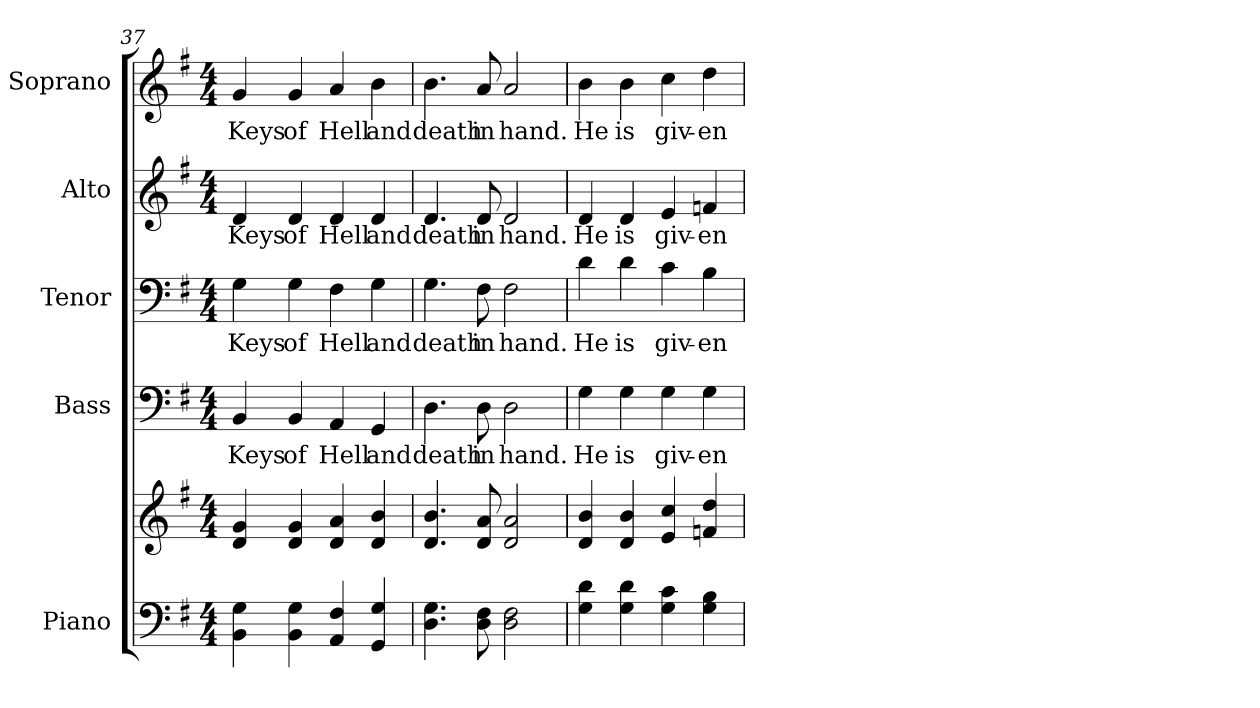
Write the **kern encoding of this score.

**kern	**kern	**kern	**text	**kern	**text	**kern	**text	**kern	**text
*part5	*part5	*part4	*part4	*part3	*part3	*part2	*part2	*part1	*part1
*staff6	*staff5	*staff4	*staff4	*staff3	*staff3	*staff2	*staff2	*staff1	*staff1
*I"Piano	*	*I"Bass	*	*I"Tenor	*	*I"Alto	*	*I"Soprano	*
*I'Pno.	*	*I'B.	*	*I'T.	*	*I'A.	*	*I'S.	*
!!LO:PB:g=z
*clefF4	*clefG2	*clefF4	*	*clefF4	*	*clefG2	*	*clefG2	*
*k[f#]	*k[f#]	*k[f#]	*	*k[f#]	*	*k[f#]	*	*k[f#]	*
*G:	*G:	*G:	*	*G:	*	*G:	*	*G:	*
*M4/4	*M4/4	*M4/4	*	*M4/4	*	*M4/4	*	*M4/4	*
=37	=37	=37	=37	=37	=37	=37	=37	=37	=37
!	!	!	!LO:LY:b:color=#000000	!	!	!	!	!	!
!	!	!	!	!	!LO:LY:b:color=#000000	!	!	!	!
!	!	!	!	!	!	!	!LO:LY:b:color=#000000	!	!
!	!	!	!	!	!	!	!	!	!LO:LY:b:color=#000000
4BBi\ 4Gi	4di/ 4gi	4BBi/	Keys	4Gi\	Keys	4di/	Keys	4gi/	Keys
!	!	!	!LO:LY:b:color=#000000	!	!	!	!	!	!
!	!	!	!	!	!LO:LY:b:color=#000000	!	!	!	!
!	!	!	!	!	!	!	!LO:LY:b:color=#000000	!	!
!	!	!	!	!	!	!	!	!	!LO:LY:b:color=#000000
4BBi\ 4Gi	4di/ 4gi	4BBi/	of	4Gi\	of	4di/	of	4gi/	of
!	!	!	!LO:LY:b:color=#000000	!	!	!	!	!	!
!	!	!	!	!	!LO:LY:b:color=#000000	!	!	!	!
!	!	!	!	!	!	!	!LO:LY:b:color=#000000	!	!
!	!	!	!	!	!	!	!	!	!LO:LY:b:color=#000000
4AAi/ 4F#i	4di/ 4ai	4AAi/	Hell	4F#i\	Hell	4di/	Hell	4ai/	Hell
!	!	!	!LO:LY:b:color=#000000	!	!	!	!	!	!
!	!	!	!	!	!LO:LY:b:color=#000000	!	!	!	!
!	!	!	!	!	!	!	!LO:LY:b:color=#000000	!	!
!	!	!	!	!	!	!	!	!	!LO:LY:b:color=#000000
4GGi/ 4Gi	4di/ 4bi	4GGi/	and	4Gi\	and	4di/	and	4bi\	and
=38	=38	=38	=38	=38	=38	=38	=38	=38	=38
!	!	!	!LO:LY:b:color=#000000	!	!	!	!	!	!
!	!	!	!	!	!LO:LY:b:color=#000000	!	!	!	!
!	!	!	!	!	!	!	!LO:LY:b:color=#000000	!	!
!	!	!	!	!	!	!	!	!	!LO:LY:b:color=#000000
4.Di\ 4.Gi	4.di/ 4.bi	4.Di\	death	4.Gi\	death	4.di/	death	4.bi\	death
!	!	!	!LO:LY:b:color=#000000	!	!	!	!	!	!
!	!	!	!	!	!LO:LY:b:color=#000000	!	!	!	!
!	!	!	!	!	!	!	!LO:LY:b:color=#000000	!	!
!	!	!	!	!	!	!	!	!	!LO:LY:b:color=#000000
8Di\ 8F#i	8di/ 8ai	8Di\	in	8F#i\	in	8di/	in	8ai/	in
!	!	!	!LO:LY:b:color=#000000	!	!	!	!	!	!
!	!	!	!	!	!LO:LY:b:color=#000000	!	!	!	!
!	!	!	!	!	!	!	!LO:LY:b:color=#000000	!	!
!	!	!	!	!	!	!	!	!	!LO:LY:b:color=#000000
2Di\ 2F#i	2di/ 2ai	2Di\	hand.	2F#i\	hand.	2di/	hand.	2ai/	hand.
!!LO:PB:g=z
=39	=39	=39	=39	=39	=39	=39	=39	=39	=39
!	!	!	!LO:LY:b:color=#000000	!	!	!	!	!	!
!	!	!	!	!	!LO:LY:b:color=#000000	!	!	!	!
!	!	!	!	!	!	!	!LO:LY:b:color=#000000	!	!
!	!	!	!	!	!	!	!	!	!LO:LY:b:color=#000000
4Gi\ 4di	4di/ 4bi	4Gi\	He	4di\	He	4di/	He	4bi\	He
!	!	!	!LO:LY:b:color=#000000	!	!	!	!	!	!
!	!	!	!	!	!LO:LY:b:color=#000000	!	!	!	!
!	!	!	!	!	!	!	!LO:LY:b:color=#000000	!	!
!	!	!	!	!	!	!	!	!	!LO:LY:b:color=#000000
4Gi\ 4di	4di/ 4bi	4Gi\	is	4di\	is	4di/	is	4bi\	is
!	!	!	!LO:LY:b:color=#000000	!	!	!	!	!	!
!	!	!	!	!	!LO:LY:b:color=#000000	!	!	!	!
!	!	!	!	!	!	!	!LO:LY:b:color=#000000	!	!
!	!	!	!	!	!	!	!	!	!LO:LY:b:color=#000000
4Gi\ 4ci	4ei/ 4cci	4Gi\	giv-	4ci\	giv-	4ei/	giv-	4cci\	giv-
!	!	!	!LO:LY:b:color=#000000	!	!	!	!	!	!
!	!	!	!	!	!LO:LY:b:color=#000000	!	!	!	!
!	!	!	!	!	!	!	!LO:LY:b:color=#000000	!	!
!	!	!	!	!	!	!	!	!	!LO:LY:b:color=#000000
4Gi\ 4Bi	4fni/ 4ddi	4Gi\	-en	4Bi\	-en	4fni/	-en	4ddi\	-en
=	=	=	=	=	=	=	=	=	=
*-	*-	*-	*-	*-	*-	*-	*-	*-	*-
